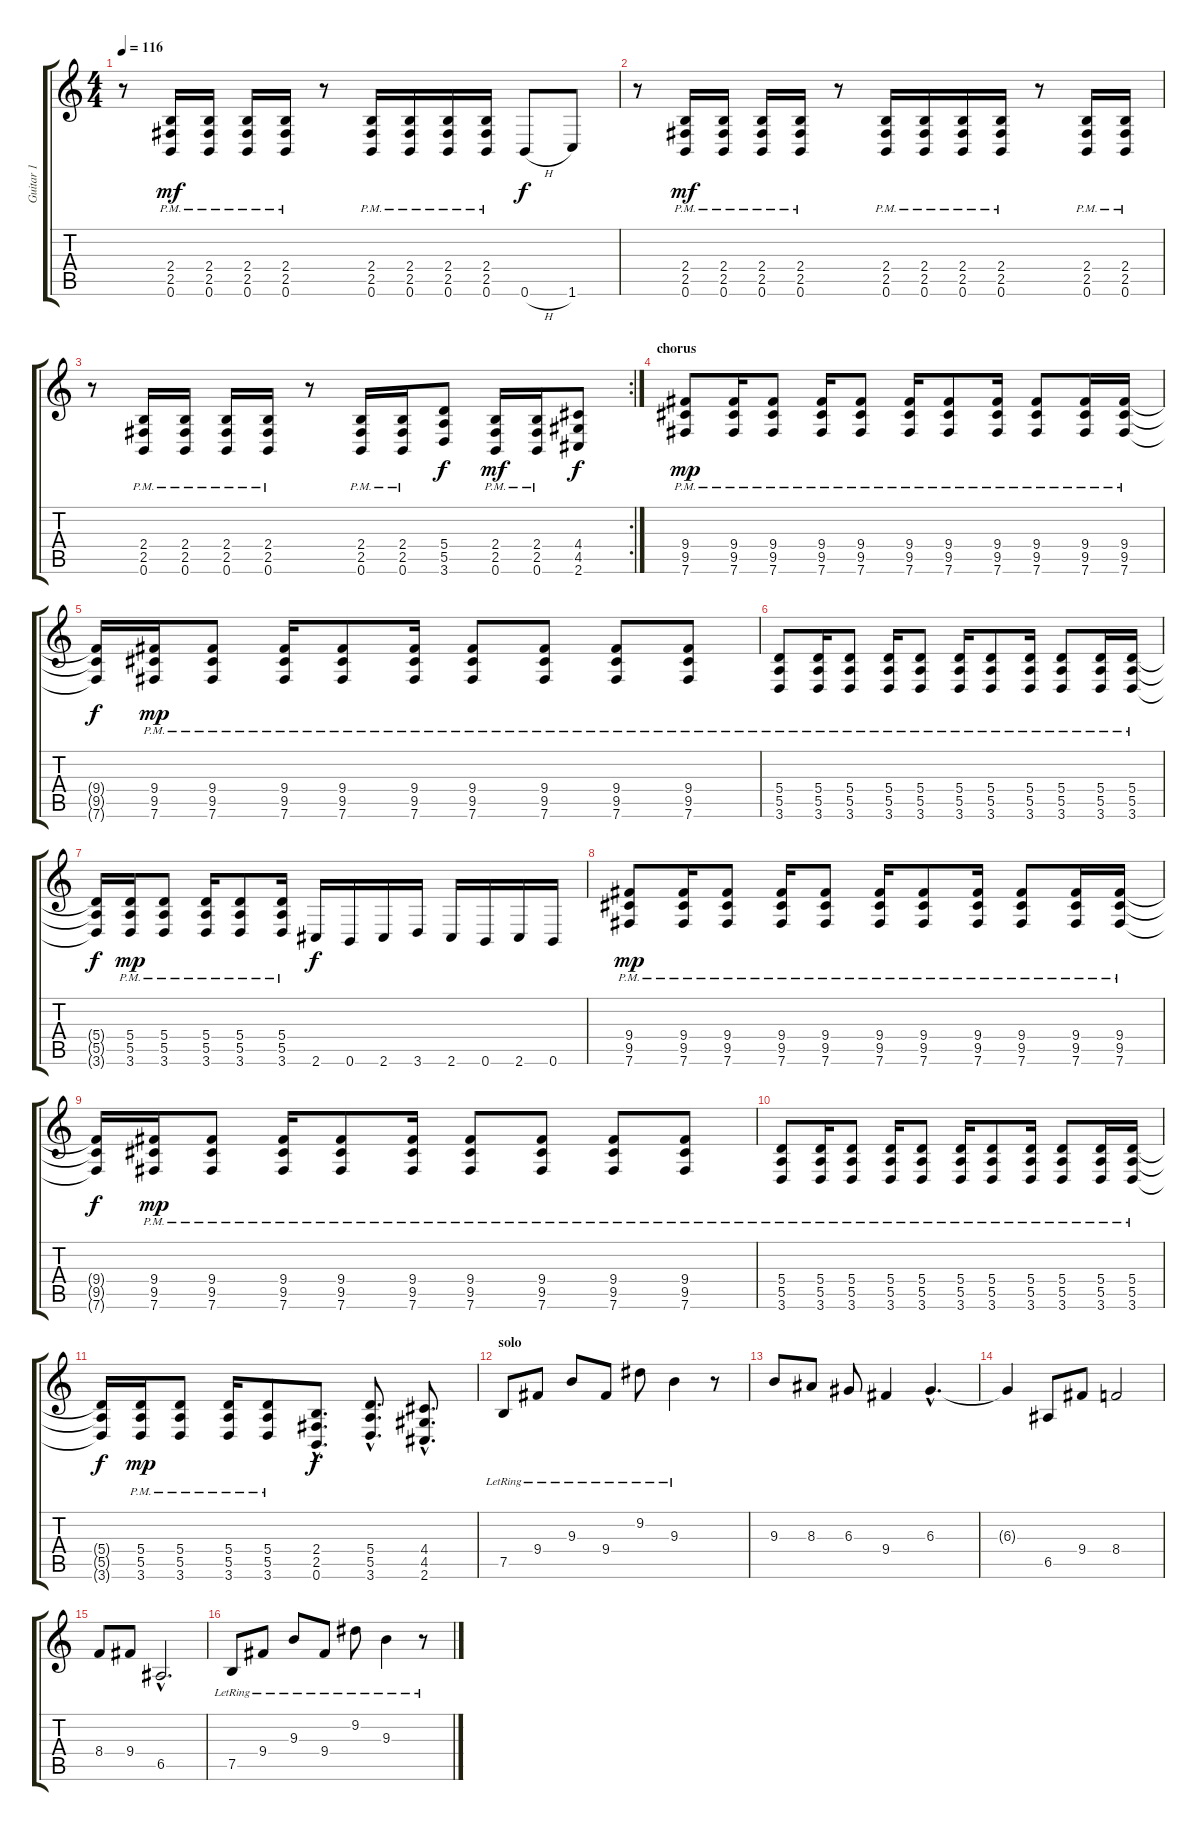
\track ("Guitar 1" "Guitar 1") {instrument distortionguitar}
\staff {score tabs}
\tuning (B3 Gb3 D3 A2 E2 B1) {hide}
\ts (4 4)
\tempo 116
\clef g2
\ks c
r.8{dy mf} (2.4{pm} 2.5{pm} 0.6{pm}).16 (2.4{pm} 2.5{pm} 0.6{pm}).16 (2.4{pm} 2.5{pm} 0.6{pm}).16 (2.4{pm} 2.5{pm} 0.6{pm}).16 r.8 (2.4{pm} 2.5{pm} 0.6{pm}).16 (2.4{pm} 2.5{pm} 0.6{pm}).16 (2.4{pm} 2.5{pm} 0.6{pm}).16 (2.4{pm} 2.5{pm} 0.6{pm}).16 0.6{h}.8{dy f} 1.6.8 |
r.8 (2.4{pm} 2.5{pm} 0.6{pm}).16{dy mf} (2.4{pm} 2.5{pm} 0.6{pm}).16 (2.4{pm} 2.5{pm} 0.6{pm}).16 (2.4{pm} 2.5{pm} 0.6{pm}).16 r.8 (2.4{pm} 2.5{pm} 0.6{pm}).16 (2.4{pm} 2.5{pm} 0.6{pm}).16 (2.4{pm} 2.5{pm} 0.6{pm}).16 (2.4{pm} 2.5{pm} 0.6{pm}).16 r.8 (2.4{pm} 2.5{pm} 0.6{pm}).16 (2.4{pm} 2.5{pm} 0.6{pm}).16 |
\rc 2
r.8 (2.4{pm} 2.5{pm} 0.6{pm}).16 (2.4{pm} 2.5{pm} 0.6{pm}).16 (2.4{pm} 2.5{pm} 0.6{pm}).16 (2.4{pm} 2.5{pm} 0.6{pm}).16 r.8 (2.4{pm} 2.5{pm} 0.6{pm}).16 (2.4{pm} 2.5{pm} 0.6{pm}).16 (5.4 5.5 3.6).8{dy f} (2.4{pm} 2.5{pm} 0.6{pm}).16{dy mf} (2.4{pm} 2.5{pm} 0.6{pm}).16 (4.4 4.5 2.6).8{dy f} |
\section ("" "chorus")
(9.4{pm} 9.5{pm} 7.6{pm}).8{dy mp} (9.4{pm} 9.5{pm} 7.6{pm}).16 (9.4{pm} 9.5{pm} 7.6{pm}).8 (9.4{pm} 9.5{pm} 7.6{pm}).16 (9.4{pm} 9.5{pm} 7.6{pm}).8 (9.4{pm} 9.5{pm} 7.6{pm}).16 (9.4{pm} 9.5{pm} 7.6{pm}).8 (9.4{pm} 9.5{pm} 7.6{pm}).16 (9.4{pm} 9.5{pm} 7.6{pm}).8 (9.4{pm} 9.5{pm} 7.6{pm}).16 (9.4{pm} 9.5{pm} 7.6{pm}).16 |
(9.4{t} 9.5{t} 7.6{t}).16{dy f} (9.4{pm} 9.5{pm} 7.6{pm}).16{dy mp} (9.4{pm} 9.5{pm} 7.6{pm}).8 (9.4{pm} 9.5{pm} 7.6{pm}).16 (9.4{pm} 9.5{pm} 7.6{pm}).8 (9.4{pm} 9.5{pm} 7.6{pm}).16 (9.4{pm} 9.5{pm} 7.6{pm}).8 (9.4{pm} 9.5{pm} 7.6{pm}).8 (9.4{pm} 9.5{pm} 7.6{pm}).8 (9.4{pm} 9.5{pm} 7.6{pm}).8 |
(5.4{pm} 5.5{pm} 3.6{pm}).8 (5.4{pm} 5.5{pm} 3.6{pm}).16 (5.4{pm} 5.5{pm} 3.6{pm}).8 (5.4{pm} 5.5{pm} 3.6{pm}).16 (5.4{pm} 5.5{pm} 3.6{pm}).8 (5.4{pm} 5.5{pm} 3.6{pm}).16 (5.4{pm} 5.5{pm} 3.6{pm}).8 (5.4{pm} 5.5{pm} 3.6{pm}).16 (5.4{pm} 5.5{pm} 3.6{pm}).8 (5.4{pm} 5.5{pm} 3.6{pm}).16 (5.4{pm} 5.5{pm} 3.6{pm}).16 |
(5.4{t} 5.5{t} 3.6{t}).16{dy f} (5.4{pm} 5.5{pm} 3.6{pm}).16{dy mp} (5.4{pm} 5.5{pm} 3.6{pm}).8 (5.4{pm} 5.5{pm} 3.6{pm}).16 (5.4{pm} 5.5{pm} 3.6{pm}).8 (5.4{pm} 5.5{pm} 3.6{pm}).16 2.6.16{dy f} 0.6.16 2.6.16 3.6.16 2.6.16 0.6.16 2.6.16 0.6.16 |
(9.4{pm} 9.5{pm} 7.6{pm}).8{dy mp} (9.4{pm} 9.5{pm} 7.6{pm}).16 (9.4{pm} 9.5{pm} 7.6{pm}).8 (9.4{pm} 9.5{pm} 7.6{pm}).16 (9.4{pm} 9.5{pm} 7.6{pm}).8 (9.4{pm} 9.5{pm} 7.6{pm}).16 (9.4{pm} 9.5{pm} 7.6{pm}).8 (9.4{pm} 9.5{pm} 7.6{pm}).16 (9.4{pm} 9.5{pm} 7.6{pm}).8 (9.4{pm} 9.5{pm} 7.6{pm}).16 (9.4{pm} 9.5{pm} 7.6{pm}).16 |
(9.4{t} 9.5{t} 7.6{t}).16{dy f} (9.4{pm} 9.5{pm} 7.6{pm}).16{dy mp} (9.4{pm} 9.5{pm} 7.6{pm}).8 (9.4{pm} 9.5{pm} 7.6{pm}).16 (9.4{pm} 9.5{pm} 7.6{pm}).8 (9.4{pm} 9.5{pm} 7.6{pm}).16 (9.4{pm} 9.5{pm} 7.6{pm}).8 (9.4{pm} 9.5{pm} 7.6{pm}).8 (9.4{pm} 9.5{pm} 7.6{pm}).8 (9.4{pm} 9.5{pm} 7.6{pm}).8 |
(5.4{pm} 5.5{pm} 3.6{pm}).8 (5.4{pm} 5.5{pm} 3.6{pm}).16 (5.4{pm} 5.5{pm} 3.6{pm}).8 (5.4{pm} 5.5{pm} 3.6{pm}).16 (5.4{pm} 5.5{pm} 3.6{pm}).8 (5.4{pm} 5.5{pm} 3.6{pm}).16 (5.4{pm} 5.5{pm} 3.6{pm}).8 (5.4{pm} 5.5{pm} 3.6{pm}).16 (5.4{pm} 5.5{pm} 3.6{pm}).8 (5.4{pm} 5.5{pm} 3.6{pm}).16 (5.4{pm} 5.5{pm} 3.6{pm}).16 |
(5.4{t} 5.5{t} 3.6{t}).16{dy f} (5.4{pm} 5.5{pm} 3.6{pm}).16{dy mp} (5.4{pm} 5.5{pm} 3.6{pm}).8 (5.4{pm} 5.5{pm} 3.6{pm}).16 (5.4{pm} 5.5{pm} 3.6{pm}).8 (2.4{hac} 2.5{hac} 0.6{hac}).8{d dy f} (5.4{hac} 5.5{hac} 3.6{hac}).8{d} (4.4{hac} 4.5{hac} 2.6{hac}).8{d} |
\section ("" "solo")
7.5{lr}.8{volume 11 instrument electricguitarmuted} 9.4{lr}.8 9.3{lr}.8 9.4{lr}.8 9.2{lr}.8 9.3{lr}.4 r.8 |
9.3.8 8.3.8 6.3.8 9.4.4 6.3{hac}.4{d} |
6.3{t}.4 6.5.8 9.4.8 8.4.2 |
8.4.8 9.4.8 6.5{hac}.2{d} |
7.5{lr}.8 9.4{lr}.8 9.3{lr}.8 9.4{lr}.8 9.2{lr}.8 9.3{lr}.4 r.8
